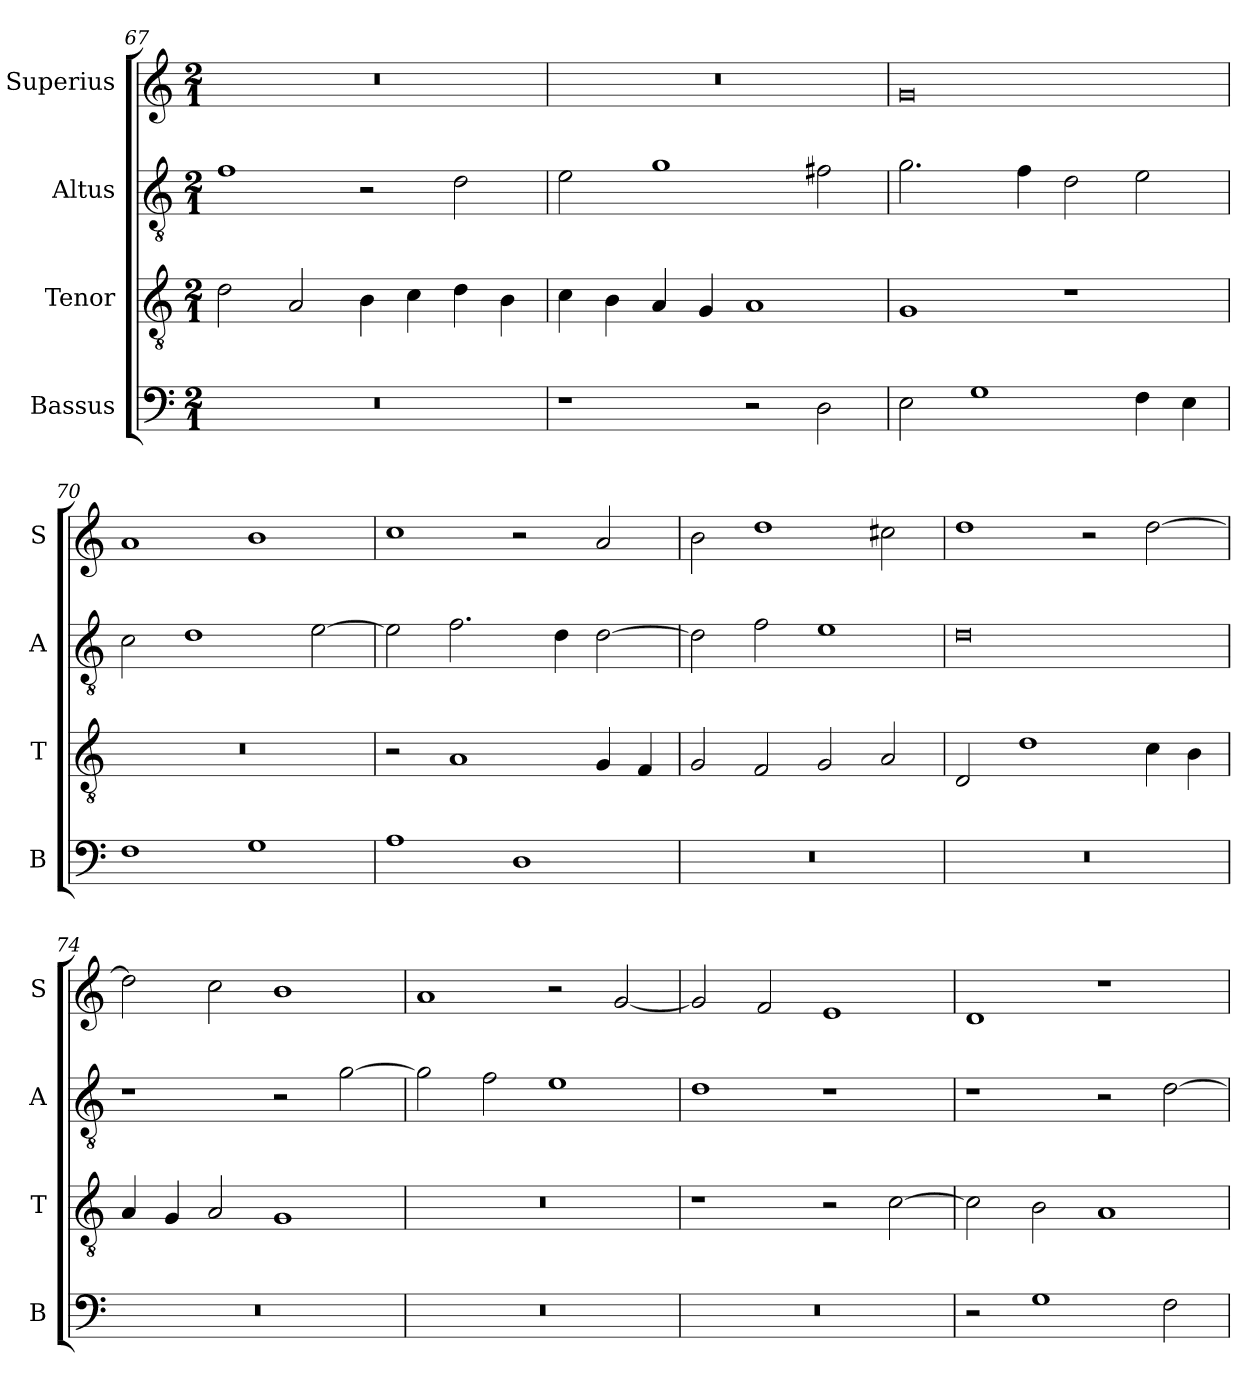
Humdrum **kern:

**kern	**kern	**kern	**kern
*part4	*part3	*part2	*part1
*staff4	*staff3	*staff2	*staff1
*I"Bassus	*I"Tenor	*I"Altus	*I"Superius
*I'B	*I'T	*I'A	*I'S
*clefF4	*clefGv2	*clefGv2	*clefG2
*k[]	*k[]	*k[]	*k[]
*C:	*C:	*C:	*C:
*M2/1	*M2/1	*M2/1	*M2/1
=67	=67	=67	=67
0r	2d	1f	0r
.	2A	.	.
.	4B	2r	.
.	4c	.	.
.	4d	2d	.
.	4B	.	.
=68	=68	=68	=68
1r	4c	2e	0r
.	4B	.	.
.	4A	1g	.
.	4G	.	.
2r	1A	.	.
2D	.	2f#X	.
=69	=69	=69	=69
2E	1G	2.g	0g
1G	.	.	.
.	.	4f	.
.	1r	2d	.
4F	.	2e	.
4E	.	.	.
=70	=70	=70	=70
1F	0r	2c	1a
.	.	1d	.
1G	.	.	1b
.	.	[2e	.
=71	=71	=71	=71
1A	2r	2e]	1cc
.	1A	2.f	.
1D	.	.	2r
.	.	4d	.
.	4G	[2d	2a
.	4F	.	.
=72	=72	=72	=72
0r	2G	2d]	2b
.	2F	2f	1dd
.	2G	1e	.
.	2A	.	2cc#X
=73	=73	=73	=73
0r	2D	0d	1dd
.	1d	.	.
.	.	.	2r
.	4c	.	[2dd
.	4B	.	.
=74	=74	=74	=74
0r	4A	1r	2dd]
.	4G	.	.
.	2A	.	2cc
.	1G	2r	1b
.	.	[2g	.
=75	=75	=75	=75
0r	0r	2g]	1a
.	.	2f	.
.	.	1e	2r
.	.	.	[2g
=76	=76	=76	=76
0r	1r	1d	2g]
.	.	.	2f
.	2r	1r	1e
.	[2c	.	.
=77	=77	=77	=77
2r	2c]	1r	1d
1G	2B	.	.
.	1A	2r	1r
2F	.	[2d	.
=	=	=	=
*-	*-	*-	*-
